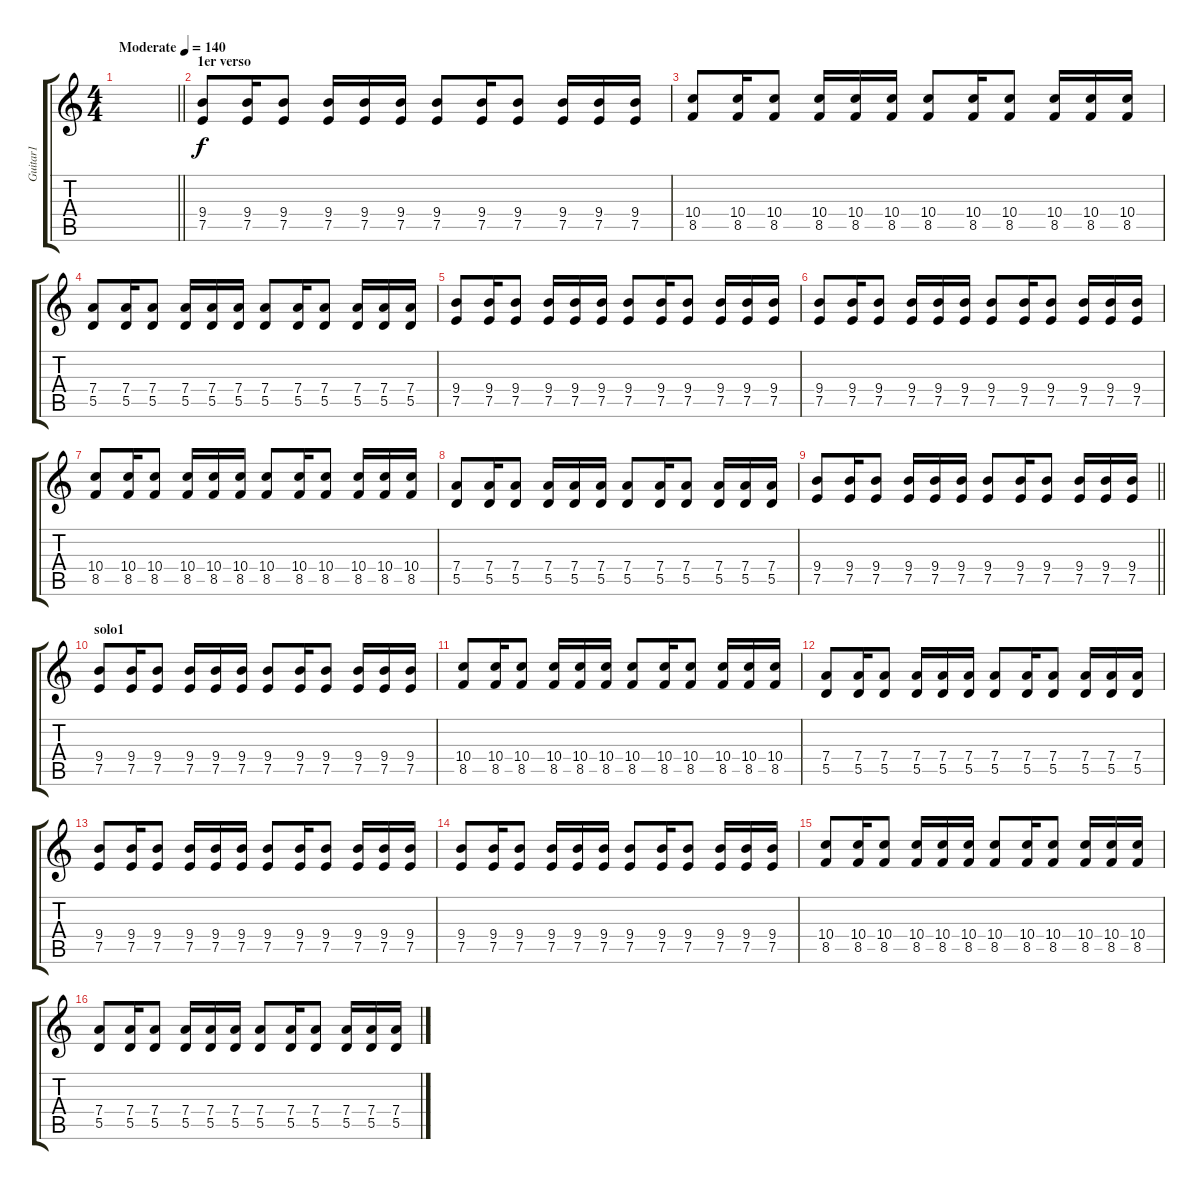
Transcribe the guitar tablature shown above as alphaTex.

\track ("Guitar1" "Guitar1") {instrument overdrivenguitar}
\staff {score tabs}
\tuning (E4 B3 G3 D3 A2 E2) {hide}
\ts (4 4)
\tempo (140 "Moderate")
\clef g2
\barLineRight lightlight
\ks c
|
\section ("" "1er verso")
(9.4 7.5).8 (9.4 7.5).16 (9.4 7.5).8 (9.4 7.5).16 (9.4 7.5).16 (9.4 7.5).16 (9.4 7.5).8 (9.4 7.5).16 (9.4 7.5).8 (9.4 7.5).16 (9.4 7.5).16 (9.4 7.5).16 |
(10.4 8.5).8 (10.4 8.5).16 (10.4 8.5).8 (10.4 8.5).16 (10.4 8.5).16 (10.4 8.5).16 (10.4 8.5).8 (10.4 8.5).16 (10.4 8.5).8 (10.4 8.5).16 (10.4 8.5).16 (10.4 8.5).16 |
(7.4 5.5).8 (7.4 5.5).16 (7.4 5.5).8 (7.4 5.5).16 (7.4 5.5).16 (7.4 5.5).16 (7.4 5.5).8 (7.4 5.5).16 (7.4 5.5).8 (7.4 5.5).16 (7.4 5.5).16 (7.4 5.5).16 |
(9.4 7.5).8 (9.4 7.5).16 (9.4 7.5).8 (9.4 7.5).16 (9.4 7.5).16 (9.4 7.5).16 (9.4 7.5).8 (9.4 7.5).16 (9.4 7.5).8 (9.4 7.5).16 (9.4 7.5).16 (9.4 7.5).16 |
(9.4 7.5).8 (9.4 7.5).16 (9.4 7.5).8 (9.4 7.5).16 (9.4 7.5).16 (9.4 7.5).16 (9.4 7.5).8 (9.4 7.5).16 (9.4 7.5).8 (9.4 7.5).16 (9.4 7.5).16 (9.4 7.5).16 |
(10.4 8.5).8 (10.4 8.5).16 (10.4 8.5).8 (10.4 8.5).16 (10.4 8.5).16 (10.4 8.5).16 (10.4 8.5).8 (10.4 8.5).16 (10.4 8.5).8 (10.4 8.5).16 (10.4 8.5).16 (10.4 8.5).16 |
(7.4 5.5).8 (7.4 5.5).16 (7.4 5.5).8 (7.4 5.5).16 (7.4 5.5).16 (7.4 5.5).16 (7.4 5.5).8 (7.4 5.5).16 (7.4 5.5).8 (7.4 5.5).16 (7.4 5.5).16 (7.4 5.5).16 |
\barLineRight lightlight
(9.4 7.5).8 (9.4 7.5).16 (9.4 7.5).8 (9.4 7.5).16 (9.4 7.5).16 (9.4 7.5).16 (9.4 7.5).8 (9.4 7.5).16 (9.4 7.5).8 (9.4 7.5).16 (9.4 7.5).16 (9.4 7.5).16 |
\section ("" "solo1")
(9.4 7.5).8 (9.4 7.5).16 (9.4 7.5).8 (9.4 7.5).16 (9.4 7.5).16 (9.4 7.5).16 (9.4 7.5).8 (9.4 7.5).16 (9.4 7.5).8 (9.4 7.5).16 (9.4 7.5).16 (9.4 7.5).16 |
(10.4 8.5).8 (10.4 8.5).16 (10.4 8.5).8 (10.4 8.5).16 (10.4 8.5).16 (10.4 8.5).16 (10.4 8.5).8 (10.4 8.5).16 (10.4 8.5).8 (10.4 8.5).16 (10.4 8.5).16 (10.4 8.5).16 |
(7.4 5.5).8 (7.4 5.5).16 (7.4 5.5).8 (7.4 5.5).16 (7.4 5.5).16 (7.4 5.5).16 (7.4 5.5).8 (7.4 5.5).16 (7.4 5.5).8 (7.4 5.5).16 (7.4 5.5).16 (7.4 5.5).16 |
(9.4 7.5).8 (9.4 7.5).16 (9.4 7.5).8 (9.4 7.5).16 (9.4 7.5).16 (9.4 7.5).16 (9.4 7.5).8 (9.4 7.5).16 (9.4 7.5).8 (9.4 7.5).16 (9.4 7.5).16 (9.4 7.5).16 |
(9.4 7.5).8 (9.4 7.5).16 (9.4 7.5).8 (9.4 7.5).16 (9.4 7.5).16 (9.4 7.5).16 (9.4 7.5).8 (9.4 7.5).16 (9.4 7.5).8 (9.4 7.5).16 (9.4 7.5).16 (9.4 7.5).16 |
(10.4 8.5).8 (10.4 8.5).16 (10.4 8.5).8 (10.4 8.5).16 (10.4 8.5).16 (10.4 8.5).16 (10.4 8.5).8 (10.4 8.5).16 (10.4 8.5).8 (10.4 8.5).16 (10.4 8.5).16 (10.4 8.5).16 |
(7.4 5.5).8 (7.4 5.5).16 (7.4 5.5).8 (7.4 5.5).16 (7.4 5.5).16 (7.4 5.5).16 (7.4 5.5).8 (7.4 5.5).16 (7.4 5.5).8 (7.4 5.5).16 (7.4 5.5).16 (7.4 5.5).16
